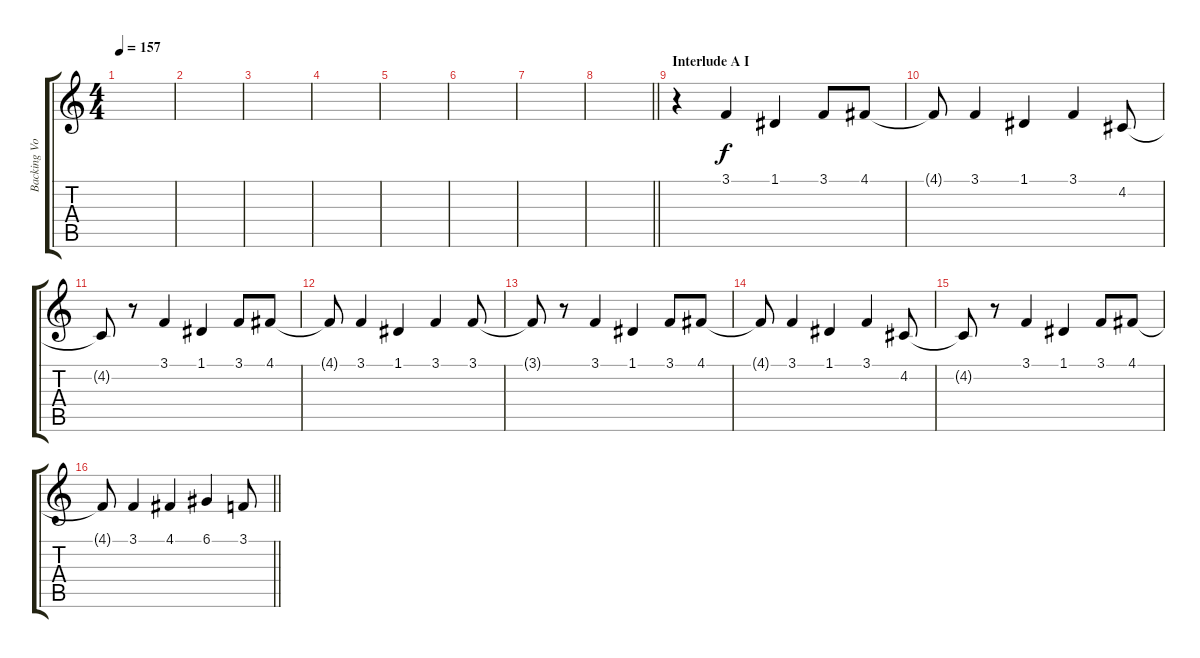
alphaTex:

\track ("Backing Vocals" "Backing Vo") {instrument lead6voice}
\staff {score tabs}
\tuning (D4 A3 F3 C3 G2 D2) {hide}
\ts (4 4)
\section ("" "")
\tempo 157
\clef g2
\ks c
|
|
|
|
|
|
|
\barLineRight lightlight
|
\section ("" "Interlude A I")
r.4 3.1.4 1.1.4 3.1.8 4.1.8 |
4.1{t}.8 3.1.4 1.1.4 3.1.4 4.2.8 |
4.2{t}.8 r.8 3.1.4 1.1.4 3.1.8 4.1.8 |
4.1{t}.8 3.1.4 1.1.4 3.1.4 3.1.8 |
3.1{t}.8 r.8 3.1.4 1.1.4 3.1.8 4.1.8 |
4.1{t}.8 3.1.4 1.1.4 3.1.4 4.2.8 |
4.2{t}.8 r.8 3.1.4 1.1.4 3.1.8 4.1.8 |
\barLineRight lightlight
4.1{t}.8 3.1.4 4.1.4 6.1.4 3.1.8
